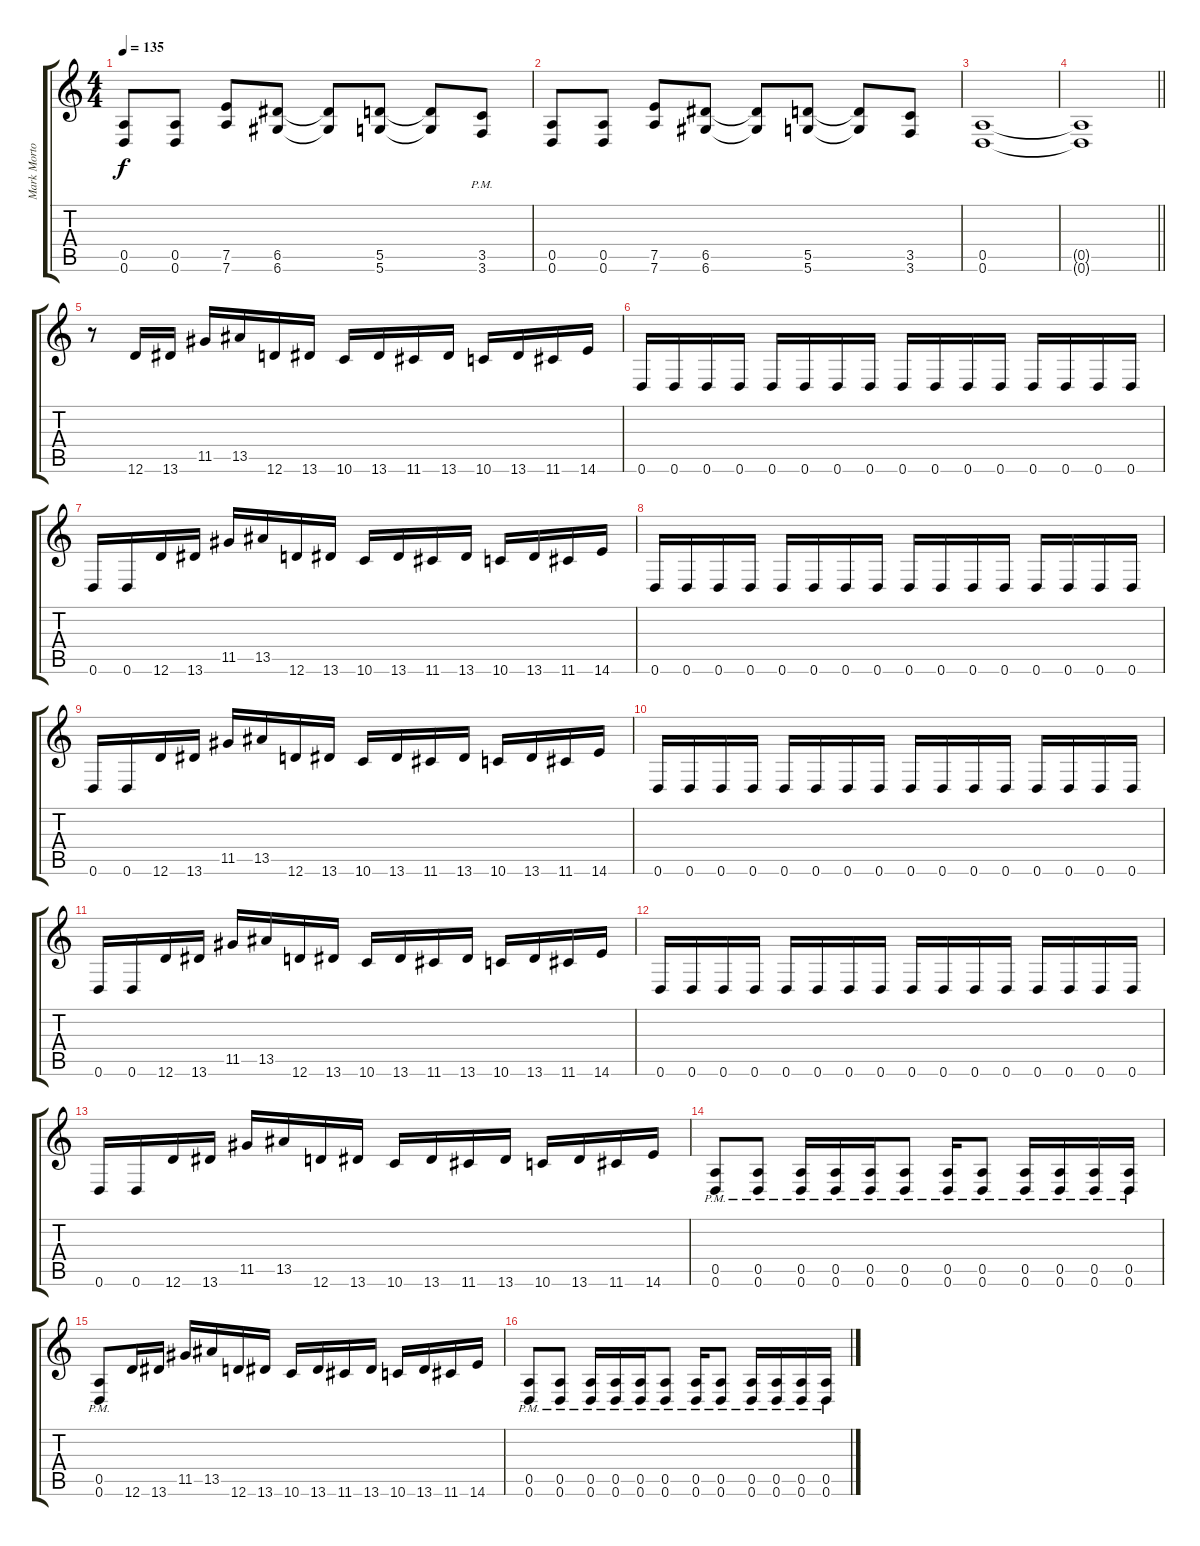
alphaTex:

\track ("Mark Morton (Lead Guitar)" "Mark Morto") {instrument distortionguitar}
\staff {score tabs}
\tuning (E4 B3 G3 D3 A2 D2) {hide}
\ts (4 4)
\tempo 135
\clef g2
\ks c
(0.5 0.6).8{dy f} (0.5 0.6).8 (7.5 7.6).8 (6.5 6.6).8 (6.5{t} 6.6{t}).8 (5.5 5.6).8 (5.5{t} 5.6{t}).8 (3.5{pm} 3.6{pm}).8 |
(0.5 0.6).8 (0.5 0.6).8 (7.5 7.6).8 (6.5 6.6).8 (6.5{t} 6.6{t}).8 (5.5 5.6).8 (5.5{t} 5.6{t}).8 (3.5 3.6).8 |
(0.5 0.6).1 |
\barLineRight lightlight
(0.5{t} 0.6{t}).1 |
r.8{balance 0} 12.6.16 13.6.16 11.5.16 13.5.16 12.6.16 13.6.16 10.6.16 13.6.16 11.6.16 13.6.16 10.6.16 13.6.16 11.6.16 14.6.16 |
0.6.16 0.6.16 0.6.16 0.6.16 0.6.16 0.6.16 0.6.16 0.6.16 0.6.16 0.6.16 0.6.16 0.6.16 0.6.16 0.6.16 0.6.16 0.6.16 |
0.6.16 0.6.16 12.6.16 13.6.16 11.5.16 13.5.16 12.6.16 13.6.16 10.6.16 13.6.16 11.6.16 13.6.16 10.6.16 13.6.16 11.6.16 14.6.16 |
0.6.16 0.6.16 0.6.16 0.6.16 0.6.16 0.6.16 0.6.16 0.6.16 0.6.16 0.6.16 0.6.16 0.6.16 0.6.16 0.6.16 0.6.16 0.6.16 |
0.6.16 0.6.16 12.6.16 13.6.16 11.5.16 13.5.16 12.6.16 13.6.16 10.6.16 13.6.16 11.6.16 13.6.16 10.6.16 13.6.16 11.6.16 14.6.16 |
0.6.16 0.6.16 0.6.16 0.6.16 0.6.16 0.6.16 0.6.16 0.6.16 0.6.16 0.6.16 0.6.16 0.6.16 0.6.16 0.6.16 0.6.16 0.6.16 |
0.6.16 0.6.16 12.6.16 13.6.16 11.5.16 13.5.16 12.6.16 13.6.16 10.6.16 13.6.16 11.6.16 13.6.16 10.6.16 13.6.16 11.6.16 14.6.16 |
0.6.16 0.6.16 0.6.16 0.6.16 0.6.16 0.6.16 0.6.16 0.6.16 0.6.16 0.6.16 0.6.16 0.6.16 0.6.16 0.6.16 0.6.16 0.6.16 |
0.6.16 0.6.16 12.6.16 13.6.16 11.5.16 13.5.16 12.6.16 13.6.16 10.6.16 13.6.16 11.6.16 13.6.16 10.6.16 13.6.16 11.6.16 14.6.16 |
(0.5{pm} 0.6{pm}).8 (0.5{pm} 0.6{pm}).8 (0.5{pm} 0.6{pm}).16 (0.5{pm} 0.6{pm}).16 (0.5{pm} 0.6{pm}).16 (0.5{pm} 0.6{pm}).8 (0.5{pm} 0.6{pm}).16 (0.5{pm} 0.6{pm}).8 (0.5{pm} 0.6{pm}).16 (0.5{pm} 0.6{pm}).16 (0.5{pm} 0.6{pm}).16 (0.5{pm} 0.6{pm}).16 |
(0.5{pm} 0.6{pm}).8 12.6.16 13.6.16 11.5.16 13.5.16 12.6.16 13.6.16 10.6.16 13.6.16 11.6.16 13.6.16 10.6.16 13.6.16 11.6.16 14.6.16 |
(0.5{pm} 0.6{pm}).8 (0.5{pm} 0.6{pm}).8 (0.5{pm} 0.6{pm}).16 (0.5{pm} 0.6{pm}).16 (0.5{pm} 0.6{pm}).16 (0.5{pm} 0.6{pm}).8 (0.5{pm} 0.6{pm}).16 (0.5{pm} 0.6{pm}).8 (0.5{pm} 0.6{pm}).16 (0.5{pm} 0.6{pm}).16 (0.5{pm} 0.6{pm}).16 (0.5{pm} 0.6{pm}).16
